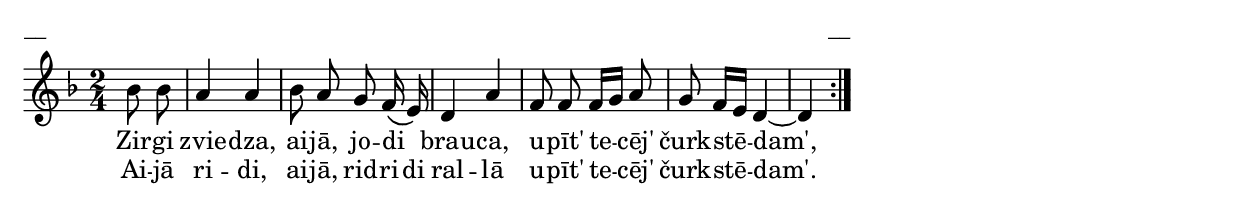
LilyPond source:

\version "2.13.16"
%\header {
%    title = "Zirgi zviedza"
%}
% Skyforger, http://www.youtube.com/watch?v=O-h8AWK4OcE
\paper {
line-width = 14\cm
left-margin = 0.4\cm
between-system-padding = 0.1\cm
between-system-space = 0.1\cm
}
\layout {
indent = #0
ragged-last = ##f
}


voiceA = \relative c' {
\clef "treble"
\key d \minor
\time 2/4
\partial 4*1
\repeat volta 2 {
bes'8 bes | a4 a | bes8 a g f16\( e\) | d4 a' | f8 f8 f16[ g] a8 | g8 f16[ e] d4~ | d4
}
} 

lyricA = \lyricmode {
Zir -- gi zvie -- dza, ai -- jā, jo -- di _ brau -- ca, 
u -- pīt'  te -- cēj'  čurk -- stē -- dam',
} 

lyricB = \lyricmode {
Ai -- jā ri -- di, ai -- jā, rid -- ri -- di ral -- lā
u -- pīt'  te -- cēj'  čurk -- stē -- dam'.
}

fullScore = <<
\new Staff {
<<
\new Voice = "voiceA" { \oneVoice \autoBeamOff \voiceA }
\lyricsto "voiceA" \new Lyrics \lyricA
\lyricsto "voiceA" \new Lyrics \lyricB
>>
}
>>

\score {
\fullScore
\header { piece = "__" opus = "__" }
}
\markup { \with-color #(x11-color 'white) \sans \smaller "__" }
\score {
\unfoldRepeats
\fullScore
\midi {
\context { \Staff \remove "Staff_performer" }
\context { \Voice \consists "Staff_performer" }
}
}



